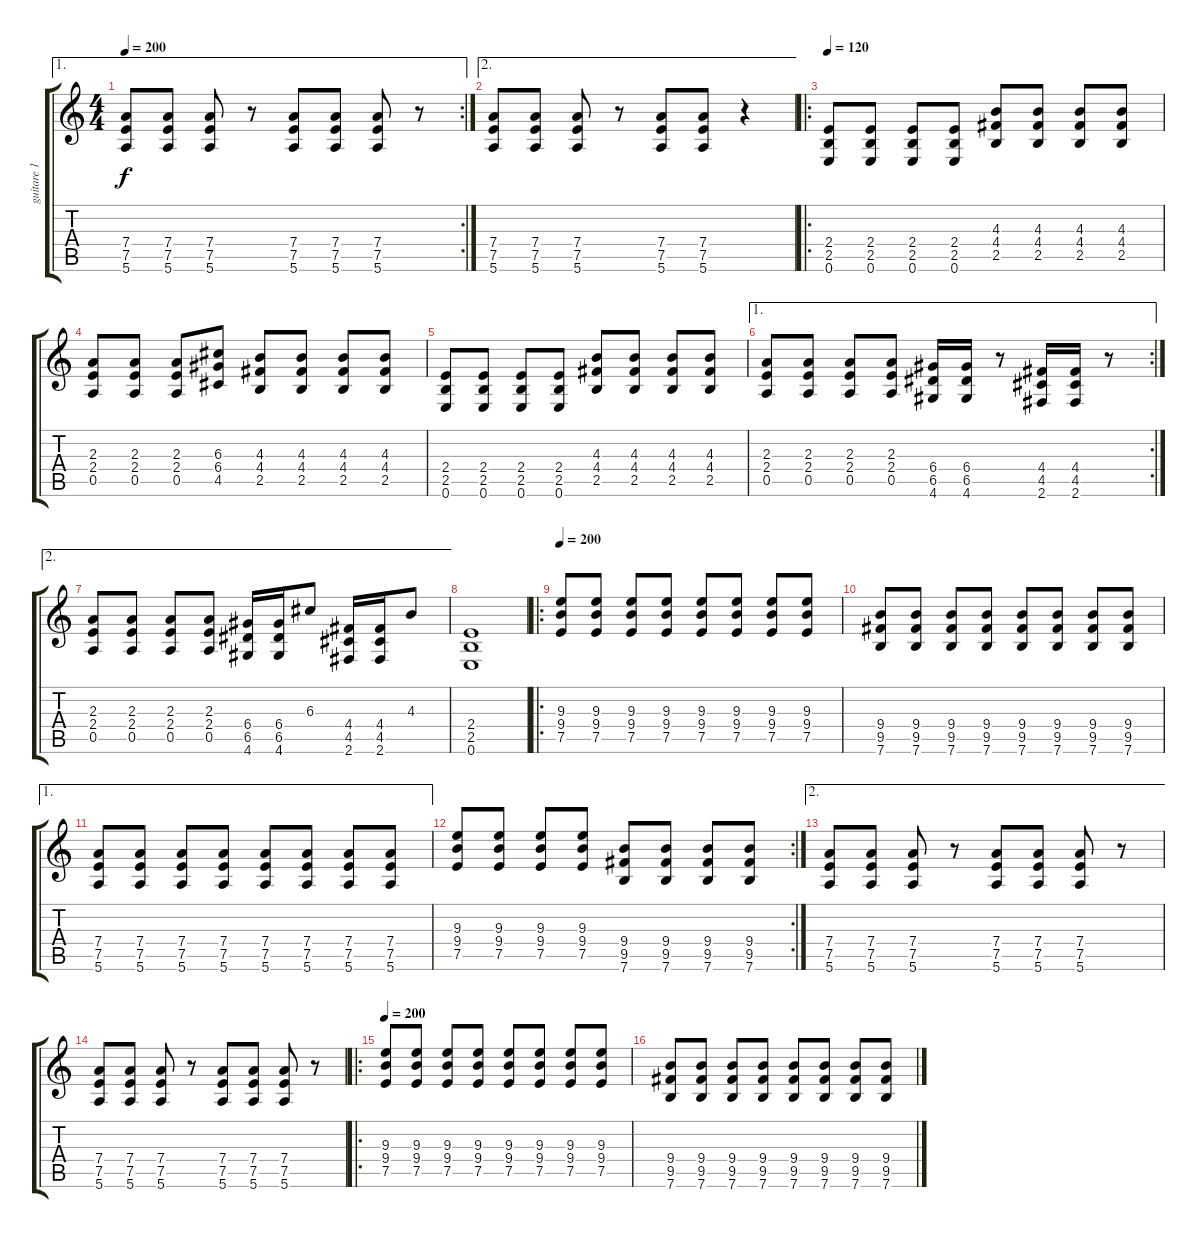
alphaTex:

\track ("guitare 1" "guitare 1") {instrument distortionguitar}
\staff {score tabs}
\tuning (E4 B3 G3 D3 A2 E2) {hide}
\ae 1
\rc 2
\ts (4 4)
\tempo 200
\clef g2
\ks c
(7.4 7.5 5.6).8{dy f instrument electricguitarmuted} (7.4 7.5 5.6).8 (7.4 7.5 5.6).8{instrument distortionguitar} r.8 (7.4 7.5 5.6).8{instrument electricguitarmuted} (7.4 7.5 5.6).8 (7.4 7.5 5.6).8{instrument distortionguitar} r.8 |
\ae 2
(7.4 7.5 5.6).8{instrument electricguitarmuted} (7.4 7.5 5.6).8 (7.4 7.5 5.6).8{instrument distortionguitar} r.8 (7.4 7.5 5.6).8 (7.4 7.5 5.6).8 r.4 |
\ro
\tempo 120
(2.4 2.5 0.6).8{instrument distortionguitar} (2.4 2.5 0.6).8 (2.4 2.5 0.6).8 (2.4 2.5 0.6).8 (4.3 4.4 2.5).8 (4.3 4.4 2.5).8 (4.3 4.4 2.5).8 (4.3 4.4 2.5).8 |
(2.3 2.4 0.5).8 (2.3 2.4 0.5).8 (2.3 2.4 0.5).8 (6.3 6.4 4.5).8 (4.3 4.4 2.5).8 (4.3 4.4 2.5).8 (4.3 4.4 2.5).8 (4.3 4.4 2.5).8 |
(2.4 2.5 0.6).8 (2.4 2.5 0.6).8 (2.4 2.5 0.6).8 (2.4 2.5 0.6).8 (4.3 4.4 2.5).8 (4.3 4.4 2.5).8 (4.3 4.4 2.5).8 (4.3 4.4 2.5).8 |
\ae 1
\rc 2
(2.3 2.4 0.5).8 (2.3 2.4 0.5).8 (2.3 2.4 0.5).8 (2.3 2.4 0.5).8 (6.4 6.5 4.6).16{instrument electricguitarmuted} (6.4 6.5 4.6).16 r.8 (4.4 4.5 2.6).16 (4.4 4.5 2.6).16 r.8{instrument distortionguitar} |
\ae 2
(2.3 2.4 0.5).8 (2.3 2.4 0.5).8 (2.3 2.4 0.5).8 (2.3 2.4 0.5).8 (6.4 6.5 4.6).16{instrument electricguitarmuted} (6.4 6.5 4.6).16 6.3.8{instrument distortionguitar} (4.4 4.5 2.6).16{instrument electricguitarmuted} (4.4 4.5 2.6).16 4.3.8{instrument distortionguitar} |
(2.4 2.5 0.6).1 |
\ro
\tempo 200
(9.3 9.4 7.5).8 (9.3 9.4 7.5).8 (9.3 9.4 7.5).8 (9.3 9.4 7.5).8 (9.3 9.4 7.5).8 (9.3 9.4 7.5).8 (9.3 9.4 7.5).8 (9.3 9.4 7.5).8 |
(9.4 9.5 7.6).8 (9.4 9.5 7.6).8 (9.4 9.5 7.6).8 (9.4 9.5 7.6).8 (9.4 9.5 7.6).8 (9.4 9.5 7.6).8 (9.4 9.5 7.6).8 (9.4 9.5 7.6).8 |
\ae 1
(7.4 7.5 5.6).8 (7.4 7.5 5.6).8 (7.4 7.5 5.6).8 (7.4 7.5 5.6).8 (7.4 7.5 5.6).8 (7.4 7.5 5.6).8 (7.4 7.5 5.6).8 (7.4 7.5 5.6).8 |
\rc 2
(9.3 9.4 7.5).8 (9.3 9.4 7.5).8 (9.3 9.4 7.5).8 (9.3 9.4 7.5).8 (9.4 9.5 7.6).8 (9.4 9.5 7.6).8 (9.4 9.5 7.6).8 (9.4 9.5 7.6).8 |
\ae 2
(7.4 7.5 5.6).8{instrument electricguitarmuted} (7.4 7.5 5.6).8 (7.4 7.5 5.6).8{instrument distortionguitar} r.8 (7.4 7.5 5.6).8{instrument electricguitarmuted} (7.4 7.5 5.6).8 (7.4 7.5 5.6).8{instrument distortionguitar} r.8 |
(7.4 7.5 5.6).8{instrument electricguitarmuted} (7.4 7.5 5.6).8 (7.4 7.5 5.6).8{instrument distortionguitar} r.8 (7.4 7.5 5.6).8{instrument electricguitarmuted} (7.4 7.5 5.6).8 (7.4 7.5 5.6).8{instrument distortionguitar} r.8 |
\ro
\tempo 200
(9.3 9.4 7.5).8 (9.3 9.4 7.5).8 (9.3 9.4 7.5).8 (9.3 9.4 7.5).8 (9.3 9.4 7.5).8 (9.3 9.4 7.5).8 (9.3 9.4 7.5).8 (9.3 9.4 7.5).8 |
(9.4 9.5 7.6).8 (9.4 9.5 7.6).8 (9.4 9.5 7.6).8 (9.4 9.5 7.6).8 (9.4 9.5 7.6).8 (9.4 9.5 7.6).8 (9.4 9.5 7.6).8 (9.4 9.5 7.6).8
